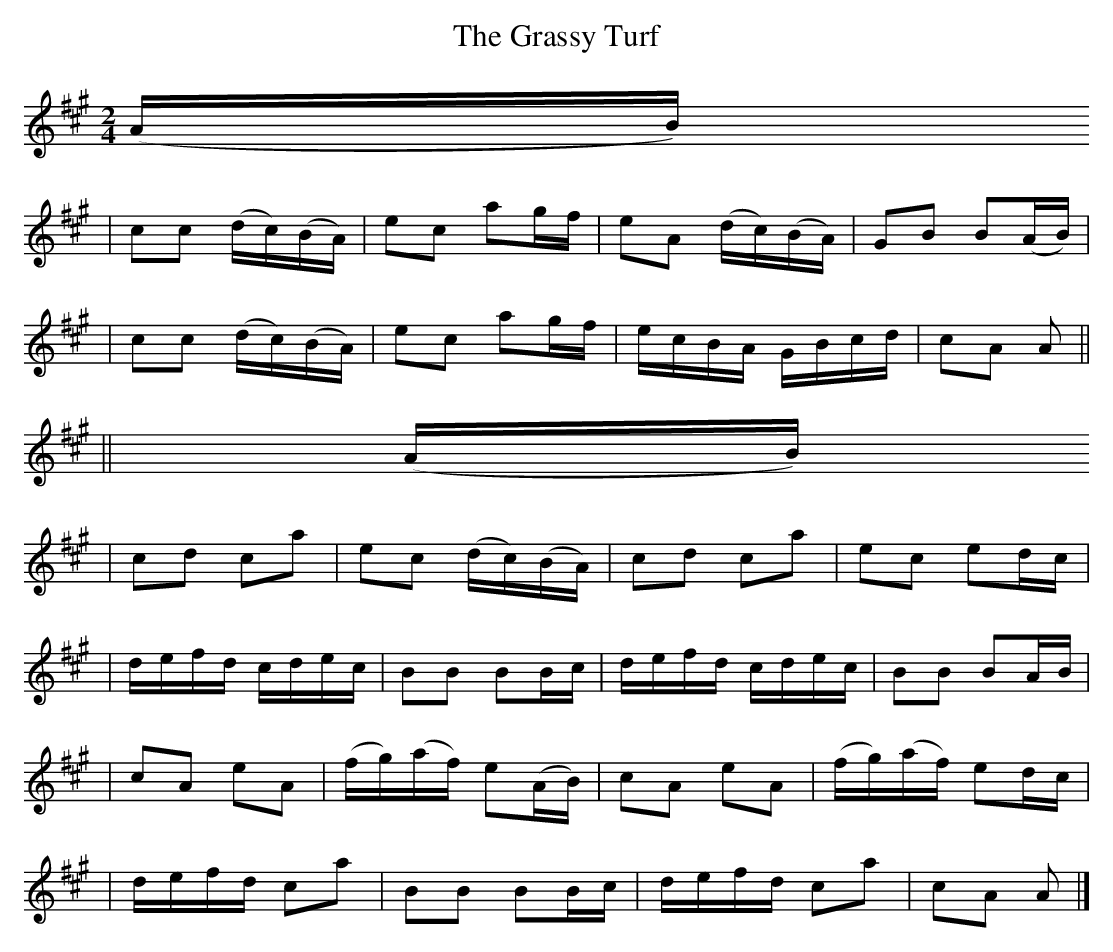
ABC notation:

X:1
T: The Grassy Turf
M: 2/4
L: 1/16
K: A
(AB)
| c2c2 (dc)(BA) | e2c2 a2gf | e2A2 (dc)(BA) | G2B2 B2(AB) |
| c2c2 (dc)(BA) | e2c2 a2gf | ecBA GBcd | c2A2 A2 ||
|| (AB)
| c2d2 c2a2 | e2c2 (dc)(BA) | c2d2 c2a2 | e2c2 e2dc |
| defd cdec | B2B2 B2Bc | defd cdec | B2B2 B2AB |
| c2A2 e2A2 | (fg)(af) e2(AB) | c2A2 e2A2 | (fg)(af) e2dc |
| defd c2a2 | B2B2 B2Bc | defd c2a2 | c2A2 A2 |]
